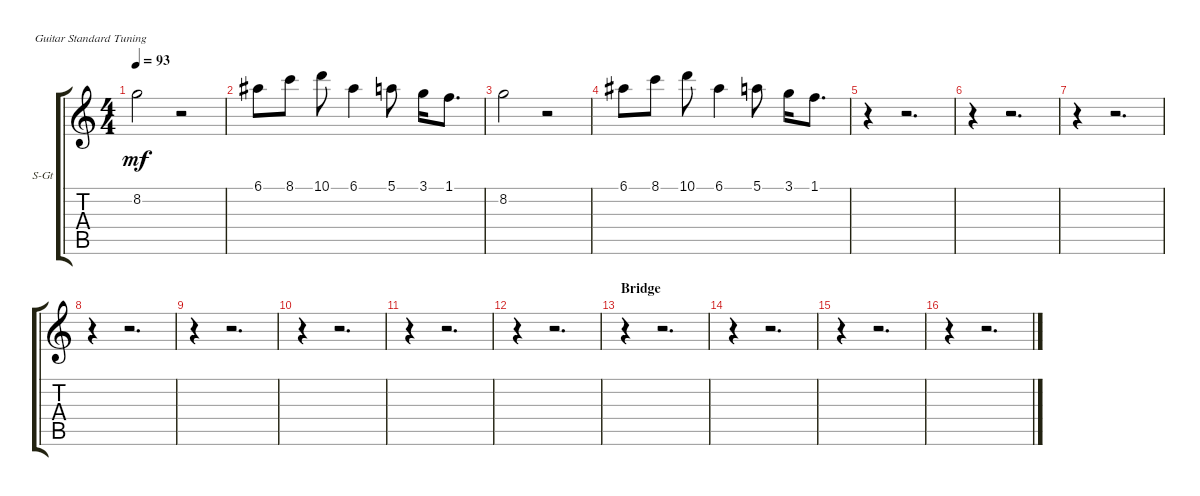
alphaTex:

\bracketExtendMode groupsimilarinstruments
\firstSystemTrackNameOrientation horizontal
\otherSystemsTrackNameOrientation horizontal
\track ("Singer" "S-Gt") {solo instrument voiceoohs}
\staff {score tabs}
\tuning (E4 B3 G3 D3 A2 E2)
\displaytranspose 12
\ts (4 4)
\tempo 93
\clef g2
\ks c
8.2.2{dy mf} r.2 |
6.1.8 8.1.8 10.1.8 6.1.4 5.1.8 3.1.16 1.1.8{d} |
8.2.2 r.2 |
6.1.8 8.1.8 10.1.8 6.1.4 5.1.8 3.1.16 1.1.8{d} |
r.4 r.2{d} |
r.4 r.2{d} |
r.4 r.2{d} |
r.4 r.2{d} |
r.4 r.2{d} |
r.4 r.2{d} |
r.4 r.2{d} |
r.4 r.2{d} |
\section ("" "Bridge")
r.4 r.2{d} |
r.4 r.2{d} |
r.4 r.2{d} |
r.4 r.2{d}
